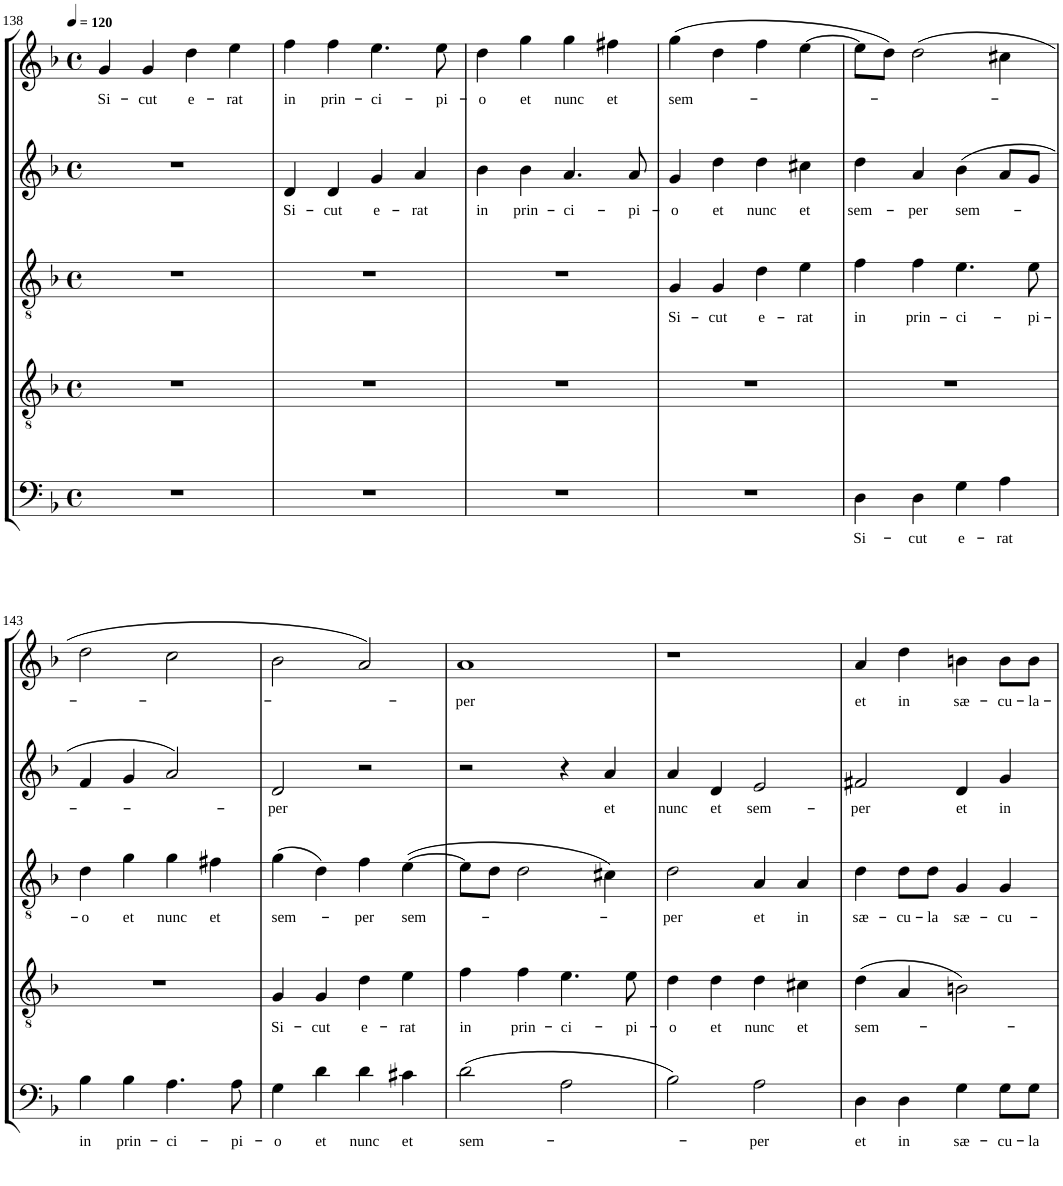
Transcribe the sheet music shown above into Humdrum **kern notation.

**kern	**text	**kern	**text	**kern	**text	**kern	**text	**kern	**text
*part5	*part5	*part4	*part4	*part3	*part3	*part2	*part2	*part1	*part1
*staff5	*staff5	*staff4	*staff4	*staff3	*staff3	*staff2	*staff2	*staff1	*staff1
*I"Basso	*	*I"Tenore	*	*I"Alto	*	*I"Alto	*	*I"Canto	*
!!LO:PB:g=z
*clefF4	*	*clefGv2	*	*clefGv2	*	*clefG2	*	*clefG2	*
*Trd7c12	*	*	*	*	*	*	*	*	*
*k[b-]	*	*k[b-]	*	*k[b-]	*	*k[b-]	*	*k[b-]	*
*F:	*	*F:	*	*F:	*	*F:	*	*F:	*
*M4/4	*	*M4/4	*	*M4/4	*	*M4/4	*	*M4/4	*
*met(c)	*	*met(c)	*	*met(c)	*	*met(c)	*	*met(c)	*
*MM120	*	*MM120	*	*MM120	*	*MM120	*	*MM120	*
=138	=138	=138	=138	=138	=138	=138	=138	=138	=138
!	!	!	!	!	!	!	!	!	!LO:LY:b
1r	.	1r	.	1r	.	1r	.	4g/	Si-
!	!	!	!	!	!	!	!	!	!LO:LY:b
.	.	.	.	.	.	.	.	4g/	-cut
!	!	!	!	!	!	!	!	!	!LO:LY:b
.	.	.	.	.	.	.	.	4dd\	e-
!	!	!	!	!	!	!	!	!	!LO:LY:b
.	.	.	.	.	.	.	.	4ee\	-rat
=139	=139	=139	=139	=139	=139	=139	=139	=139	=139
!	!	!	!	!	!	!	!LO:LY:b	!	!LO:LY:b
1r	.	1r	.	1r	.	4d/	Si-	4ff\	in
!	!	!	!	!	!	!	!LO:LY:b	!	!LO:LY:b
.	.	.	.	.	.	4d/	-cut	4ff\	prin-
!	!	!	!	!	!	!	!LO:LY:b	!	!LO:LY:b
.	.	.	.	.	.	4g/	e-	4.ee\	-ci-
!	!	!	!	!	!	!	!LO:LY:b	!	!
.	.	.	.	.	.	4a/	-rat	.	.
!	!	!	!	!	!	!	!	!	!LO:LY:b
.	.	.	.	.	.	.	.	8ee\	-pi-
=140	=140	=140	=140	=140	=140	=140	=140	=140	=140
!	!	!	!	!	!	!	!LO:LY:b	!	!LO:LY:b
1r	.	1r	.	1r	.	4b-\	in	4dd\	-o
!	!	!	!	!	!	!	!LO:LY:b	!	!LO:LY:b
.	.	.	.	.	.	4b-\	prin-	4gg\	et
!	!	!	!	!	!	!	!LO:LY:b	!	!LO:LY:b
.	.	.	.	.	.	4.a/	-ci-	4gg\	nunc
!	!	!	!	!	!	!	!	!	!LO:LY:b
.	.	.	.	.	.	.	.	4ff#X\	et
!	!	!	!	!	!	!	!LO:LY:b	!	!
.	.	.	.	.	.	8a/	-pi-	.	.
=141	=141	=141	=141	=141	=141	=141	=141	=141	=141
!	!	!	!	!	!LO:LY:b	!	!LO:LY:b	!	!LO:LY:b
1r	.	1r	.	4G/	Si-	4g/	-o	(4gg\	sem-
!	!	!	!	!	!LO:LY:b	!	!LO:LY:b	!	!
.	.	.	.	4G/	-cut	4dd\	et	4dd\	.
!	!	!	!	!	!LO:LY:b	!	!LO:LY:b	!	!
.	.	.	.	4d\	e-	4dd\	nunc	4ff\	.
!	!	!	!	!	!LO:LY:b	!	!LO:LY:b	!	!
.	.	.	.	4e\	-rat	4cc#X\	et	[4ee\	.
=142	=142	=142	=142	=142	=142	=142	=142	=142	=142
!	!LO:LY:b	!	!	!	!LO:LY:b	!	!LO:LY:b	!	!
4D\	Si-	1r	.	4f\	in	4dd\	sem-	8ee\L]	.
.	.	.	.	.	.	.	.	8dd\J)	.
!	!LO:LY:b	!	!	!	!LO:LY:b	!	!LO:LY:b	!	!
4D\	-cut	.	.	4f\	prin-	4a/	-per	(2dd\	.
!	!LO:LY:b	!	!	!	!LO:LY:b	!	!LO:LY:b	!	!
4G\	e-	.	.	4.e\	-ci-	(4b-\	sem-	.	.
!	!LO:LY:b	!	!	!	!	!	!	!	!
4A\	-rat	.	.	.	.	8a/L	.	4cc#X\	.
!	!	!	!	!	!LO:LY:b	!	!	!	!
.	.	.	.	8e\	-pi-	8g/J	.	.	.
!!LO:LB:g=z
=143	=143	=143	=143	=143	=143	=143	=143	=143	=143
!	!LO:LY:b	!	!	!	!LO:LY:b	!	!LO:LY:b	!	!LO:LY:b
4B-\	in	1r	.	4d\	-­o	4f/	-­-	2dd\	-­-
!	!LO:LY:b	!	!	!	!LO:LY:b	!	!	!	!
4B-\	prin-	.	.	4g\	et	4g/	.	.	.
!	!LO:LY:b	!	!	!	!LO:LY:b	!	!	!	!
4.A\	-ci-	.	.	4g\	nunc	2a/)	.	2cc\	.
!	!	!	!	!	!LO:LY:b	!	!	!	!
.	.	.	.	4f#X\	et	.	.	.	.
!	!LO:LY:b	!	!	!	!	!	!	!	!
8A\	-pi-	.	.	.	.	.	.	.	.
=144	=144	=144	=144	=144	=144	=144	=144	=144	=144
!	!LO:LY:b	!	!LO:LY:b	!	!LO:LY:b	!	!LO:LY:b	!	!
4G\	-o	4G/	Si-	(4g\	sem-	2d/	-per	2b-\	.
!	!LO:LY:b	!	!LO:LY:b	!	!	!	!	!	!
4d\	et	4G/	-cut	4d\)	.	.	.	.	.
!	!LO:LY:b	!	!LO:LY:b	!	!LO:LY:b	!	!	!	!
4d\	nunc	4d\	e-	4f\	-per	2r	.	2a/)	.
!	!LO:LY:b	!	!LO:LY:b	!	!LO:LY:b	!	!	!	!
4c#X\	et	4e\	-rat	([4e\	sem-	.	.	.	.
=145	=145	=145	=145	=145	=145	=145	=145	=145	=145
!	!LO:LY:b	!	!LO:LY:b	!	!	!	!	!	!LO:LY:b
(2d\	sem-	4f\	in	8e\L]	.	2r	.	1a	-per
.	.	.	.	8d\J	.	.	.	.	.
!	!	!	!LO:LY:b	!	!	!	!	!	!
.	.	4f\	prin-	2d\	.	.	.	.	.
!	!	!	!LO:LY:b	!	!	!	!	!	!
2A\	.	4.e\	-ci-	.	.	4r	.	.	.
!	!	!	!	!	!	!	!LO:LY:b	!	!
.	.	.	.	4c#X\)	.	4a/	et	.	.
!	!	!	!LO:LY:b	!	!	!	!	!	!
.	.	8e\	-pi-	.	.	.	.	.	.
=146	=146	=146	=146	=146	=146	=146	=146	=146	=146
!	!	!	!LO:LY:b	!	!LO:LY:b	!	!LO:LY:b	!	!
2B-\)	.	4d\	-o	2d\	-per	4a/	nunc	1r	.
!	!	!	!LO:LY:b	!	!	!	!LO:LY:b	!	!
.	.	4d\	et	.	.	4d/	et	.	.
!	!LO:LY:b	!	!LO:LY:b	!	!LO:LY:b	!	!LO:LY:b	!	!
2A\	-per	4d\	nunc	4A/	et	2e/	sem-	.	.
!	!	!	!LO:LY:b	!	!LO:LY:b	!	!	!	!
.	.	4c#X\	et	4A/	in	.	.	.	.
=147	=147	=147	=147	=147	=147	=147	=147	=147	=147
!	!LO:LY:b	!	!LO:LY:b	!	!LO:LY:b	!	!LO:LY:b	!	!LO:LY:b
4D\	et	(4d\	sem-	4d\	sæ-	2f#X/	-per	4a/	et
!	!LO:LY:b	!	!	!	!LO:LY:b	!	!	!	!LO:LY:b
4D\	in	4A/	.	8d\L	-cu-	.	.	4dd\	in
!	!	!	!	!	!LO:LY:b	!	!	!	!
.	.	.	.	8d\J	-la	.	.	.	.
!	!LO:LY:b	!	!	!	!LO:LY:b	!	!LO:LY:b	!	!LO:LY:b
4G\	sæ-	2Bn\)	.	4G/	sæ-	4d/	et	4bn\	sæ-
!	!LO:LY:b	!	!	!	!LO:LY:b	!	!LO:LY:b	!	!LO:LY:b
8G\L	-cu-	.	.	4G/	-cu-	4g/	in	8b\L	-cu-
!	!LO:LY:b	!	!	!	!	!	!	!	!LO:LY:b
8G\J	-la	.	.	.	.	.	.	8b\J	-la-
=	=	=	=	=	=	=	=	=	=
*-	*-	*-	*-	*-	*-	*-	*-	*-	*-
